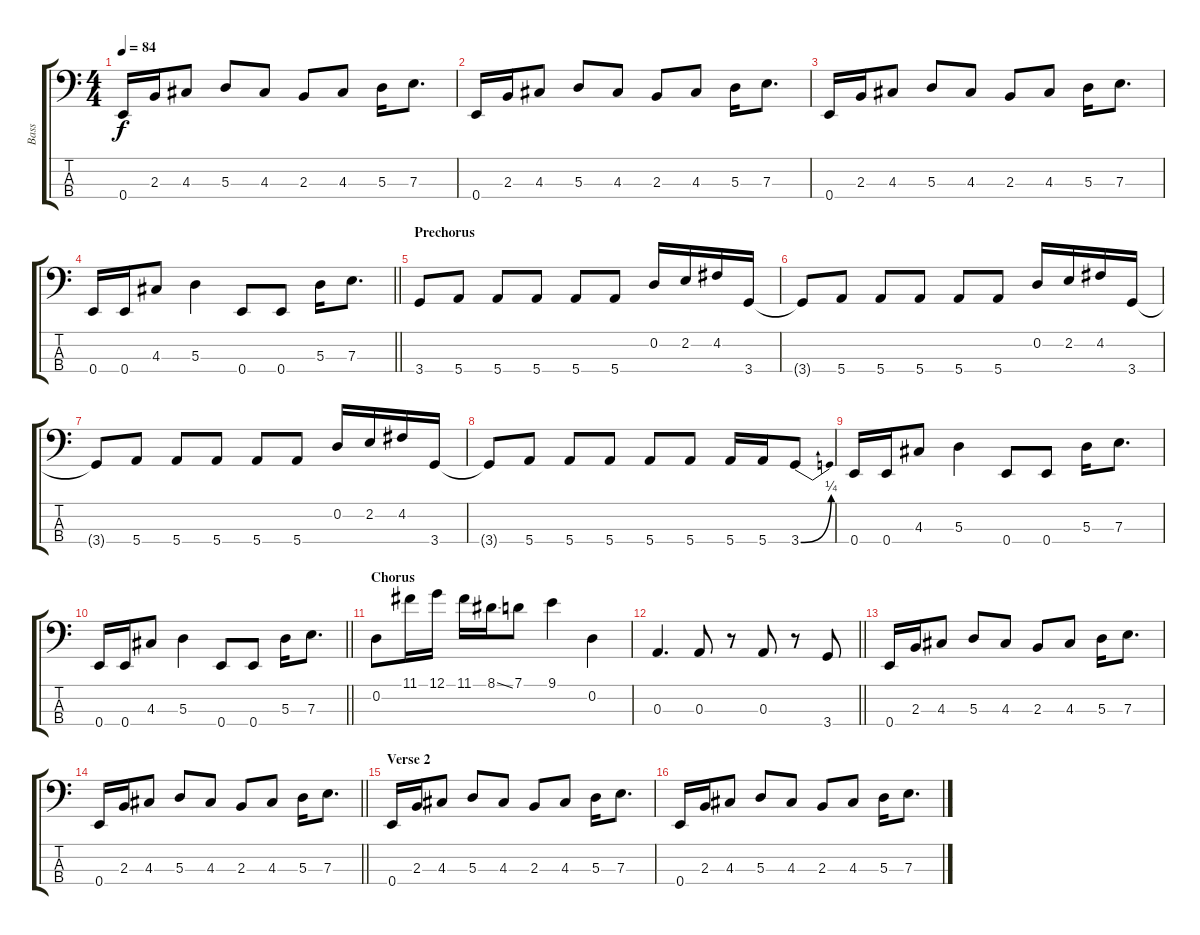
\track ("Bass" "Bass") {instrument electricbasspick}
\staff {score tabs}
\tuning (G2 D2 A1 E1) {hide}
\ts (4 4)
\tempo 84
\clef f4
\ks c
0.4.16{dy f} 2.3.16 4.3.8 5.3.8 4.3.8 2.3.8 4.3.8 5.3.16 7.3.8{d} |
0.4.16 2.3.16 4.3.8 5.3.8 4.3.8 2.3.8 4.3.8 5.3.16 7.3.8{d} |
0.4.16 2.3.16 4.3.8 5.3.8 4.3.8 2.3.8 4.3.8 5.3.16 7.3.8{d} |
\barLineRight lightlight
0.4.16 0.4.16 4.3.8 5.3.4 0.4.8 0.4.8 5.3.16 7.3.8{d} |
\section ("" "Prechorus")
3.4.8 5.4.8 5.4.8 5.4.8 5.4.8 5.4.8 0.2.16 2.2.16 4.2.16 3.4.16 |
3.4{t}.8 5.4.8 5.4.8 5.4.8 5.4.8 5.4.8 0.2.16 2.2.16 4.2.16 3.4.16 |
3.4{t}.8 5.4.8 5.4.8 5.4.8 5.4.8 5.4.8 0.2.16 2.2.16 4.2.16 3.4.16 |
3.4{t}.8 5.4.8 5.4.8 5.4.8 5.4.8 5.4.8 5.4.16 5.4.16 3.4{be (bend 0 0 60 1)}.8 |
0.4.16 0.4.16 4.3.8 5.3.4 0.4.8 0.4.8 5.3.16 7.3.8{d} |
\barLineRight lightlight
0.4.16 0.4.16 4.3.8 5.3.4 0.4.8 0.4.8 5.3.16 7.3.8{d} |
\section ("" "Chorus")
0.2.8 11.1.16 12.1.16 11.1.16 8.1{ss}.16 7.1.8 9.1.4 0.2.4 |
\barLineRight lightlight
0.3.4{d} 0.3.8 r.8 0.3.8 r.8 3.4.8 |
0.4.16 2.3.16 4.3.8 5.3.8 4.3.8 2.3.8 4.3.8 5.3.16 7.3.8{d} |
\barLineRight lightlight
0.4.16 2.3.16 4.3.8 5.3.8 4.3.8 2.3.8 4.3.8 5.3.16 7.3.8{d} |
\section ("" "Verse 2")
0.4.16 2.3.16 4.3.8 5.3.8 4.3.8 2.3.8 4.3.8 5.3.16 7.3.8{d} |
0.4.16 2.3.16 4.3.8 5.3.8 4.3.8 2.3.8 4.3.8 5.3.16 7.3.8{d}
